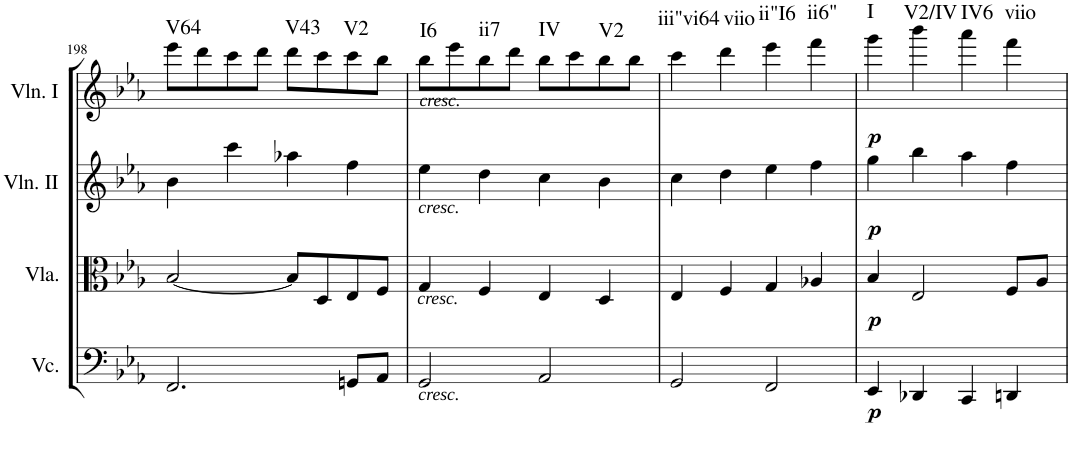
**kern	**dynam	**kern	**dynam	**kern	**dynam	**kern	**dynam	**harte
*part4	*part4	*part3	*part3	*part2	*part2	*part1	*part1	*part1
*staff4	*staff4	*staff3	*staff3	*staff2	*staff2	*staff1	*staff1	*
*I"Violoncello	*	*I"Viola	*	*I"Violin II	*	*I"Violin I	*	*
*I'Vc.	*	*I'Vla.	*	*I'Vln. II	*	*I'Vln. I	*	*
!!LO:PB:g=z
*clefF4	*	*clefC3	*	*clefG2	*	*clefG2	*	*
*k[b-e-a-]	*	*k[b-e-a-]	*	*k[b-e-a-]	*	*k[b-e-a-]	*	*
*M2/2	*	*M2/2	*	*M2/2	*	*M2/2	*	*
*met(c|)	*	*met(c|)	*	*met(c|)	*	*met(c|)	*	*
=198	=198	=198	=198	=198	=198	=198	=198	=198
!	!	!	!	!	!	!	!	!LO:H:kt=V64
2.FF/	.	[2B-/	.	4b-\	.	8eee-\L	.	N
.	.	.	.	.	.	8ddd\	.	.
.	.	.	.	4ccc\	.	8ccc\	.	.
.	.	.	.	.	.	8ddd\J	.	.
!	!	!	!	!	!	!	!	!LO:H:kt=V43
.	.	8B-/L]	.	4aa-X\	.	8ddd\L	.	N
.	.	8D/	.	.	.	8ccc\	.	.
!	!	!	!	!	!	!	!	!LO:H:kt=V2
8GGn/L	.	8E-/	.	4ff\	.	8ccc\	.	N
8AA-/J	.	8F/J	.	.	.	8bb-\J	.	.
=199	=199	=199	=199	=199	=199	=199	=199	=199
!	!	!	!	!	!	!LO:TX:a:i:t=cresc.	!	!
!	!	!	!	!LO:TX:b:i:t=cresc.	!	!	!	!
!	!	!LO:TX:b:i:t=cresc.	!	!	!	!	!	!
!LO:TX:b:i:t=cresc.	!	!	!	!	!	!	!	!LO:H:kt=I6
2GG/	.	4G/	.	4ee-\	.	8bb-\L	.	N
.	.	.	.	.	.	8eee-\	.	.
!	!	!	!	!	!	!	!	!LO:H:kt=ii7
.	.	4F/	.	4dd\	.	8bb-\	.	N
.	.	.	.	.	.	8ddd\J	.	.
!	!	!	!	!	!	!	!	!LO:H:kt=IV
2AA-/	.	4E-/	.	4cc\	.	8bb-\L	.	N
.	.	.	.	.	.	8ccc\	.	.
!	!	!	!	!	!	!	!	!LO:H:kt=V2
.	.	4D/	.	4b-\	.	8bb-\	.	N
.	.	.	.	.	.	8bb-\J	.	.
=200	=200	=200	=200	=200	=200	=200	=200	=200
!	!	!	!	!	!	!	!	!LO:H:kt=iii"vi64
2GG/	.	4E-/	.	4cc\	.	4ccc\	.	N
!	!	!	!	!	!	!	!	!LO:H:kt=viio
.	.	4F/	.	4dd\	.	4ddd\	.	N
!	!	!	!	!	!	!	!	!LO:H:kt=ii"I6
2FF/	.	4G/	.	4ee-\	.	4eee-\	.	N
!	!	!	!	!	!	!	!	!LO:H:kt=ii6"
.	.	4A-X/	.	4ff\	.	4fff\	.	N
=201	=201	=201	=201	=201	=201	=201	=201	=201
!	!LO:DY:b	!	!LO:DY:b	!	!LO:DY:b	!	!LO:DY:b	!LO:H:kt=I
4EE-/	p	4B-/	p	4gg\	p	4ggg\	p	N
!	!	!	!	!	!	!	!	!LO:H:kt=V2/IV
4DD-X/	.	2E-/	.	4bb-\	.	4bbb-\	.	N
!	!	!	!	!	!	!	!	!LO:H:kt=IV6
4CC/	.	.	.	4aa-\	.	4aaa-\	.	N
!	!	!	!	!	!	!	!	!LO:H:kt=viio
4DDn/	.	8F/L	.	4ff\	.	4fff\	.	N
.	.	8A-/J	.	.	.	.	.	.
=	=	=	=	=	=	=	=	=
*-	*-	*-	*-	*-	*-	*-	*-	*-
